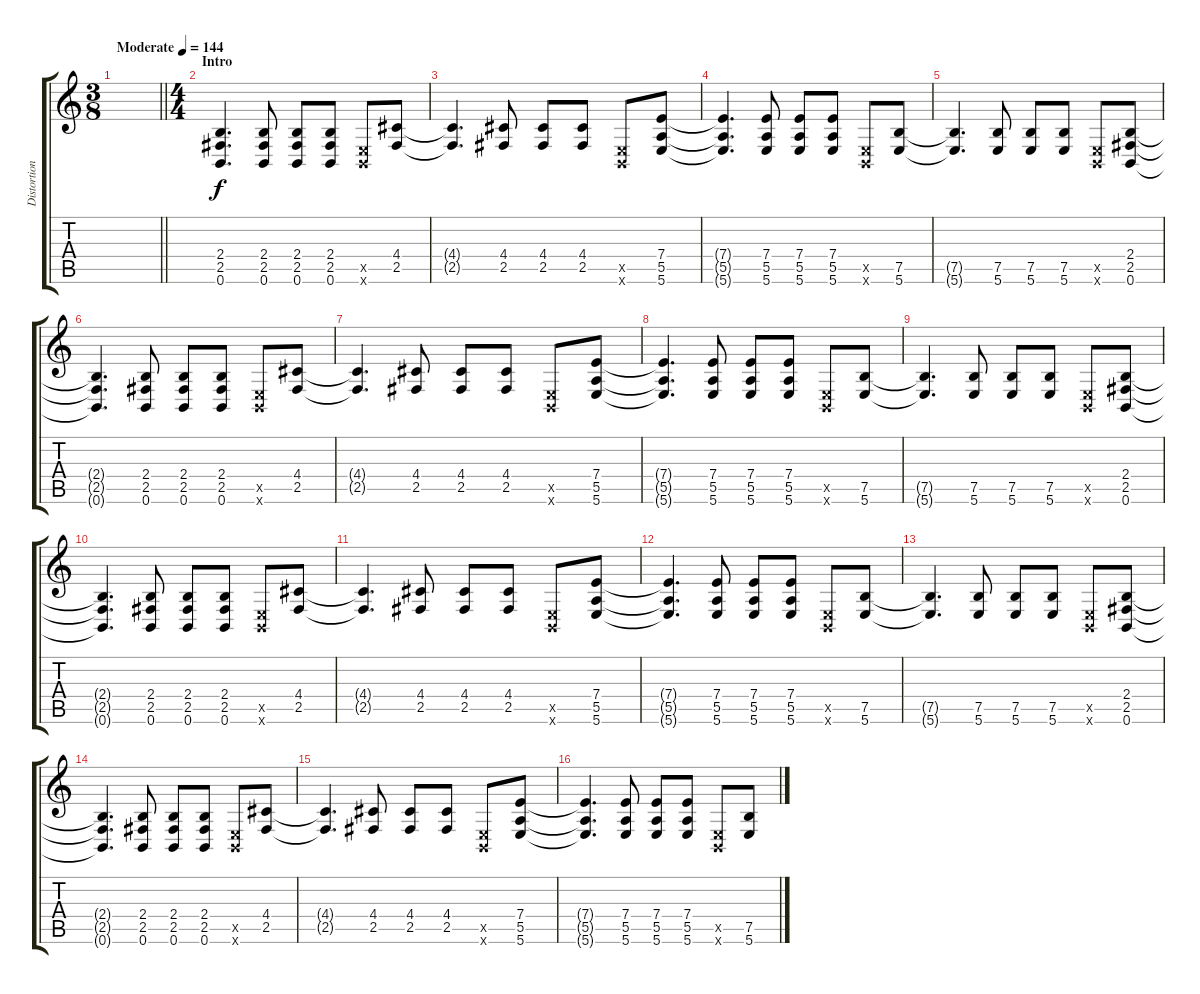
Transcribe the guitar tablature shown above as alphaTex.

\track ("Distortion 2 / Lead 2" "Distortion") {instrument distortionguitar}
\staff {score tabs}
\tuning (B3 Gb3 D3 A2 E2 B1) {hide}
\ts (3 8)
\tempo (144 "Moderate")
\clef g2
\barLineRight lightlight
\ks c
|
\ts (4 4)
\section ("" "Intro")
(2.4 2.5 0.6).4{d} (2.4 2.5 0.6).8 (2.4 2.5 0.6).8 (2.4 2.5 0.6).8 (0.5{x} 0.6{x}).8 (4.4 2.5).8 |
(4.4{t} 2.5{t}).4{d} (4.4 2.5).8 (4.4 2.5).8 (4.4 2.5).8 (0.5{x} 0.6{x}).8 (7.4 5.5 5.6).8 |
(7.4{t} 5.5{t} 5.6{t}).4{d} (7.4 5.5 5.6).8 (7.4 5.5 5.6).8 (7.4 5.5 5.6).8 (0.5{x} 0.6{x}).8 (7.5 5.6).8 |
(7.5{t} 5.6{t}).4{d} (7.5 5.6).8 (7.5 5.6).8 (7.5 5.6).8 (0.5{x} 0.6{x}).8 (2.4 2.5 0.6).8 |
(2.4{t} 2.5{t} 0.6{t}).4{d} (2.4 2.5 0.6).8 (2.4 2.5 0.6).8 (2.4 2.5 0.6).8 (0.5{x} 0.6{x}).8 (4.4 2.5).8 |
(4.4{t} 2.5{t}).4{d} (4.4 2.5).8 (4.4 2.5).8 (4.4 2.5).8 (0.5{x} 0.6{x}).8 (7.4 5.5 5.6).8 |
(7.4{t} 5.5{t} 5.6{t}).4{d} (7.4 5.5 5.6).8 (7.4 5.5 5.6).8 (7.4 5.5 5.6).8 (0.5{x} 0.6{x}).8 (7.5 5.6).8 |
(7.5{t} 5.6{t}).4{d} (7.5 5.6).8 (7.5 5.6).8 (7.5 5.6).8 (0.5{x} 0.6{x}).8 (2.4 2.5 0.6).8 |
(2.4{t} 2.5{t} 0.6{t}).4{d} (2.4 2.5 0.6).8 (2.4 2.5 0.6).8 (2.4 2.5 0.6).8 (0.5{x} 0.6{x}).8 (4.4 2.5).8 |
(4.4{t} 2.5{t}).4{d} (4.4 2.5).8 (4.4 2.5).8 (4.4 2.5).8 (0.5{x} 0.6{x}).8 (7.4 5.5 5.6).8 |
(7.4{t} 5.5{t} 5.6{t}).4{d} (7.4 5.5 5.6).8 (7.4 5.5 5.6).8 (7.4 5.5 5.6).8 (0.5{x} 0.6{x}).8 (7.5 5.6).8 |
(7.5{t} 5.6{t}).4{d} (7.5 5.6).8 (7.5 5.6).8 (7.5 5.6).8 (0.5{x} 0.6{x}).8 (2.4 2.5 0.6).8 |
(2.4{t} 2.5{t} 0.6{t}).4{d} (2.4 2.5 0.6).8 (2.4 2.5 0.6).8 (2.4 2.5 0.6).8 (0.5{x} 0.6{x}).8 (4.4 2.5).8 |
(4.4{t} 2.5{t}).4{d} (4.4 2.5).8 (4.4 2.5).8 (4.4 2.5).8 (0.5{x} 0.6{x}).8 (7.4 5.5 5.6).8 |
(7.4{t} 5.5{t} 5.6{t}).4{d} (7.4 5.5 5.6).8 (7.4 5.5 5.6).8 (7.4 5.5 5.6).8 (0.5{x} 0.6{x}).8 (7.5 5.6).8
